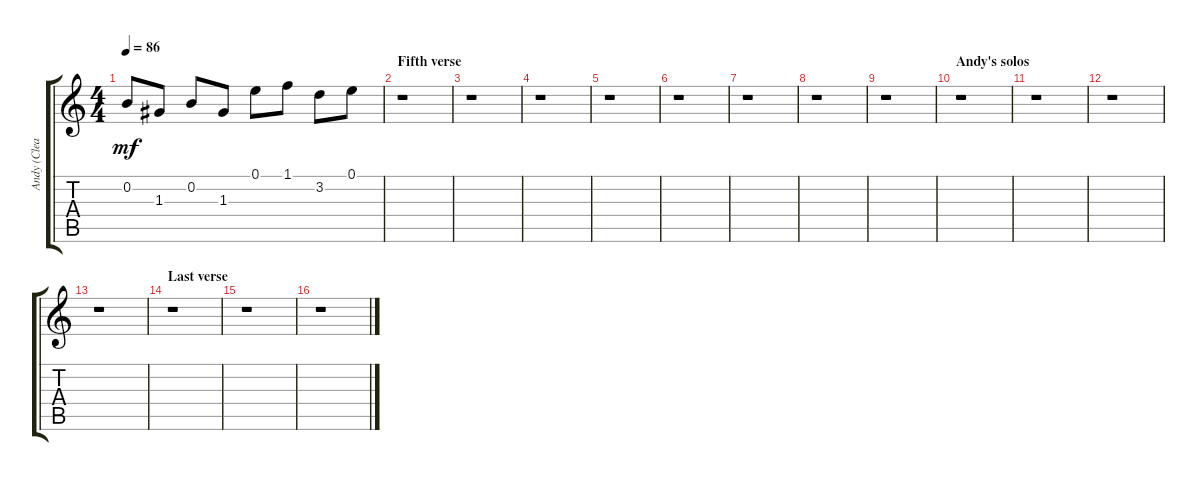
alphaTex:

\track ("Andy (Clean Guitar)" "Andy (Clea") {instrument electricguitarclean}
\staff {score tabs}
\tuning (E4 B3 G3 D3 A2 E2) {hide}
\ts (4 4)
\tempo 86
\clef g2
\ks c
0.2.8{dy mf} 1.3.8 0.2.8 1.3.8 0.1.8 1.1.8 3.2.8 0.1.8 |
\section ("" "Fifth verse")
r.1 |
r.1 |
r.1 |
r.1 |
r.1 |
r.1 |
r.1 |
r.1 |
\section ("" "Andy's solos")
r.1 |
r.1 |
r.1 |
r.1 |
\section ("" "Last verse")
r.1 |
r.1 |
r.1
